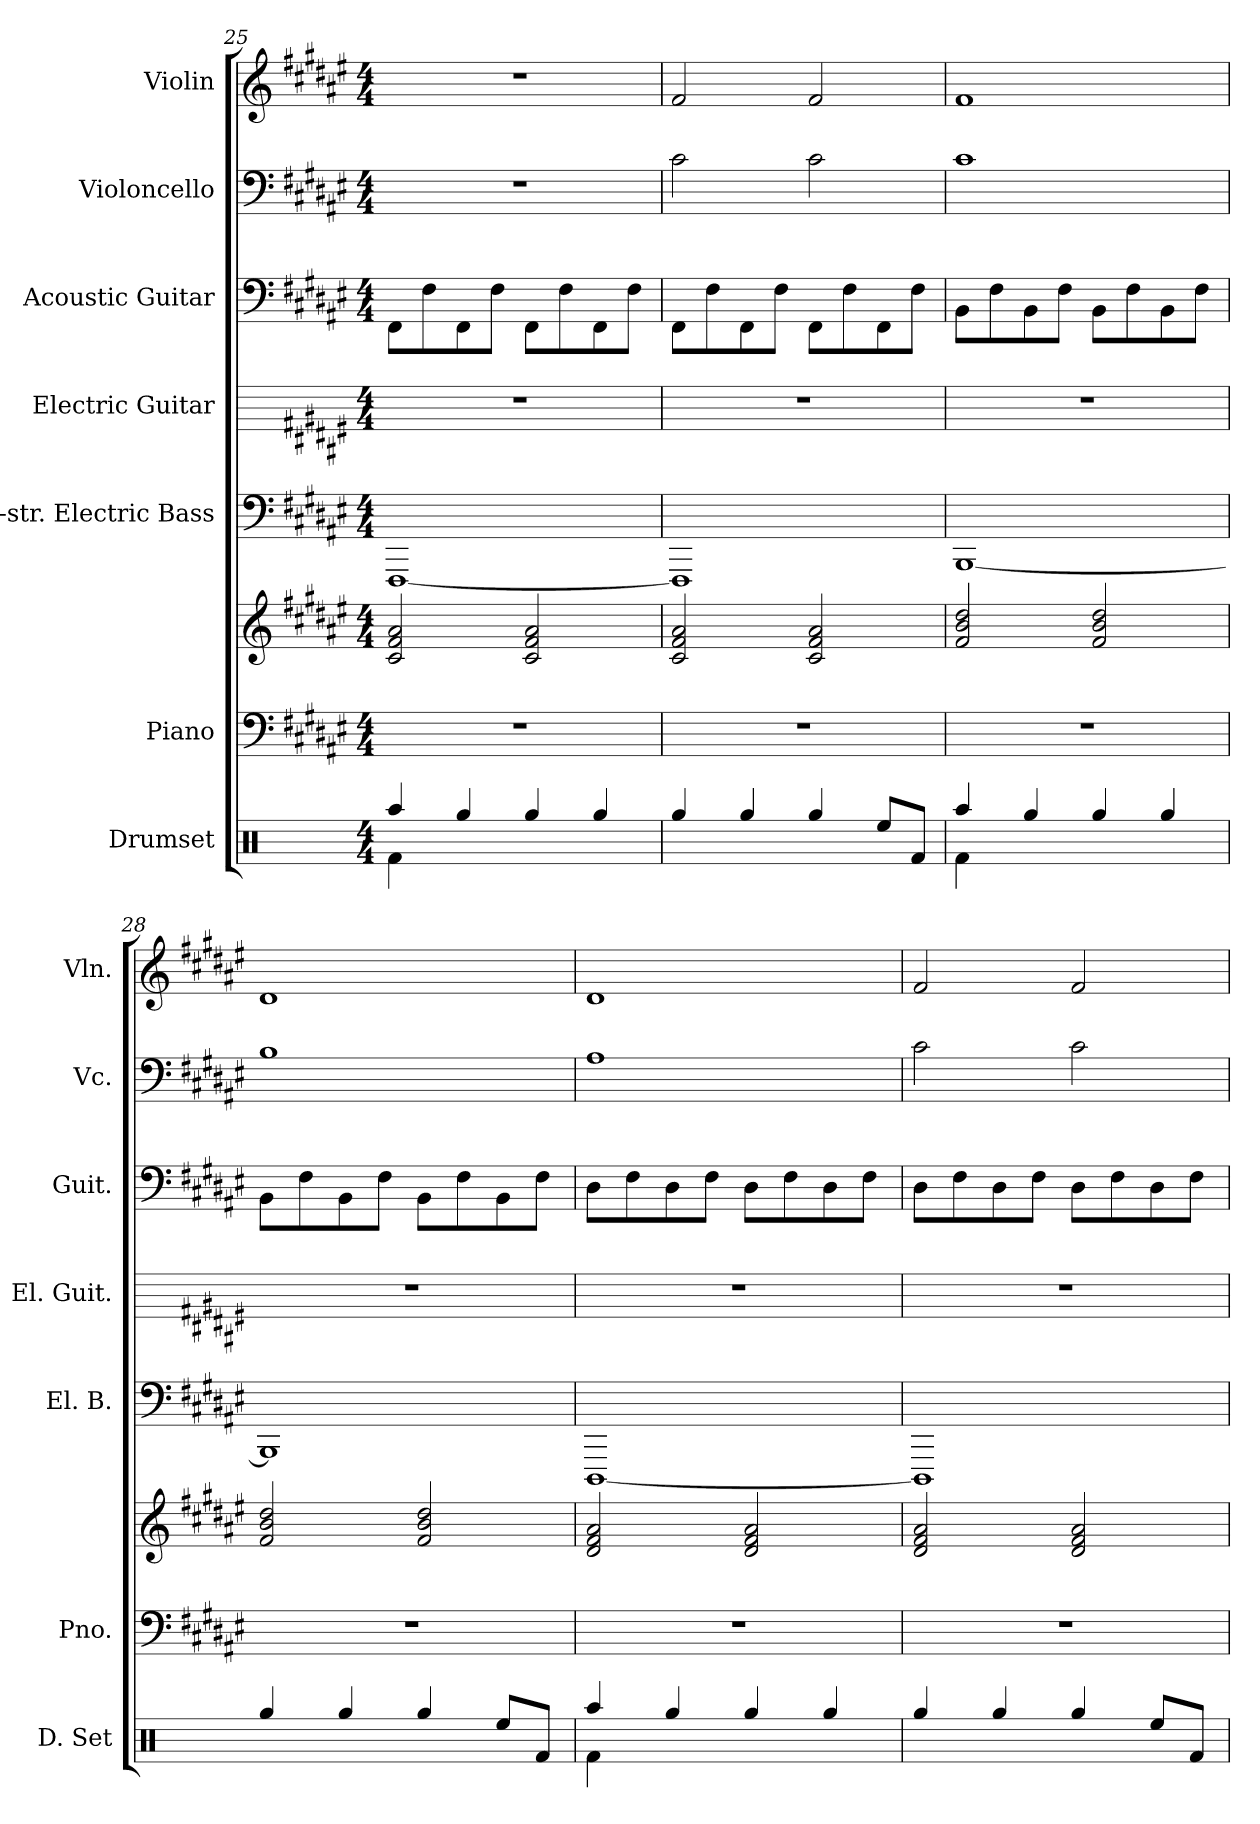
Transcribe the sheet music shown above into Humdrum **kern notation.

**kern	**kern	**kern	**kern	**kern	**kern	**kern	**kern
*part7	*part6	*part6	*part5	*part4	*part3	*part2	*part1
*staff8	*staff7	*staff6	*staff5	*staff4	*staff3	*staff2	*staff1
*I"Drumset	*I"Piano	*	*I"5-str. Electric Bass	*I"Electric Guitar	*I"Acoustic Guitar	*I"Violoncello	*I"Violin
*I'D. Set	*I'Pno.	*	*I'El. B.	*I'El. Guit.	*I'Guit.	*I'Vc.	*I'Vln.
*clefX	*clefF4	*clefG2	*	*	*	*clefF4	*clefG2
*	*	*	*ITrd7c12	*	*	*	*
*k[]	*k[f#c#g#d#a#e#]	*k[f#c#g#d#a#e#]	*k[f#c#g#d#a#e#]	*k[f#c#g#d#a#e#]	*k[f#c#g#d#a#e#]	*k[f#c#g#d#a#e#]	*k[f#c#g#d#a#e#]
*M4/4	*M4/4	*M4/4	*M4/4	*M4/4	*M4/4	*M4/4	*M4/4
=25	=25	=25	=25	=25	=25	=25	=25
*^	*	*	*	*	*	*	*
4Raa/	4Rf\	1r	2c#/ 2f#/ 2a#/	[1FFFF#	1r	8FF#\L	1r	1r
.	.	.	.	.	.	8F#\	.	.
4Rgg/	2.ryy	.	.	.	.	8FF#\	.	.
.	.	.	.	.	.	8F#\J	.	.
4Rgg/	.	.	2c#/ 2f#/ 2a#/	.	.	8FF#\L	.	.
.	.	.	.	.	.	8F#\	.	.
4Rgg/	.	.	.	.	.	8FF#\	.	.
.	.	.	.	.	.	8F#\J	.	.
*v	*v	*	*	*	*	*	*	*
=26	=26	=26	=26	=26	=26	=26	=26
4Rgg/	1r	2c#/ 2f#/ 2a#/	1FFFF#]	1r	8FF#\L	2c#\	2f#/
.	.	.	.	.	8F#\	.	.
4Rgg/	.	.	.	.	8FF#\	.	.
.	.	.	.	.	8F#\J	.	.
4Rgg/	.	2c#/ 2f#/ 2a#/	.	.	8FF#\L	2c#\	2f#/
.	.	.	.	.	8F#\	.	.
8Ree/L	.	.	.	.	8FF#\	.	.
8Rf/J	.	.	.	.	8F#\J	.	.
=27	=27	=27	=27	=27	=27	=27	=27
*^	*	*	*	*	*	*	*
4Raa/	4Rf\	1r	2f#/ 2b/ 2dd#/	[1BBBB	1r	8BB\L	1c#	1f#
.	.	.	.	.	.	8F#\	.	.
4Rgg/	2.ryy	.	.	.	.	8BB\	.	.
.	.	.	.	.	.	8F#\J	.	.
4Rgg/	.	.	2f#/ 2b/ 2dd#/	.	.	8BB\L	.	.
.	.	.	.	.	.	8F#\	.	.
4Rgg/	.	.	.	.	.	8BB\	.	.
.	.	.	.	.	.	8F#\J	.	.
*v	*v	*	*	*	*	*	*	*
!!LO:PB:g=z
=28	=28	=28	=28	=28	=28	=28	=28
4Rgg/	1r	2f#/ 2b/ 2dd#/	1BBBB]	1r	8BB\L	1B	1d#
.	.	.	.	.	8F#\	.	.
4Rgg/	.	.	.	.	8BB\	.	.
.	.	.	.	.	8F#\J	.	.
4Rgg/	.	2f#/ 2b/ 2dd#/	.	.	8BB\L	.	.
.	.	.	.	.	8F#\	.	.
8Ree/L	.	.	.	.	8BB\	.	.
8Rf/J	.	.	.	.	8F#\J	.	.
=29	=29	=29	=29	=29	=29	=29	=29
*^	*	*	*	*	*	*	*
4Raa/	4Rf\	1r	2d#/ 2f#/ 2a#/	[1DDDD#	1r	8D#\L	1A#	1d#
.	.	.	.	.	.	8F#\	.	.
4Rgg/	2.ryy	.	.	.	.	8D#\	.	.
.	.	.	.	.	.	8F#\J	.	.
4Rgg/	.	.	2d#/ 2f#/ 2a#/	.	.	8D#\L	.	.
.	.	.	.	.	.	8F#\	.	.
4Rgg/	.	.	.	.	.	8D#\	.	.
.	.	.	.	.	.	8F#\J	.	.
*v	*v	*	*	*	*	*	*	*
=30	=30	=30	=30	=30	=30	=30	=30
4Rgg/	1r	2d#/ 2f#/ 2a#/	1DDDD#]	1r	8D#\L	2c#\	2f#/
.	.	.	.	.	8F#\	.	.
4Rgg/	.	.	.	.	8D#\	.	.
.	.	.	.	.	8F#\J	.	.
4Rgg/	.	2d#/ 2f#/ 2a#/	.	.	8D#\L	2c#\	2f#/
.	.	.	.	.	8F#\	.	.
8Ree/L	.	.	.	.	8D#\	.	.
8Rf/J	.	.	.	.	8F#\J	.	.
=	=	=	=	=	=	=	=
*-	*-	*-	*-	*-	*-	*-	*-
